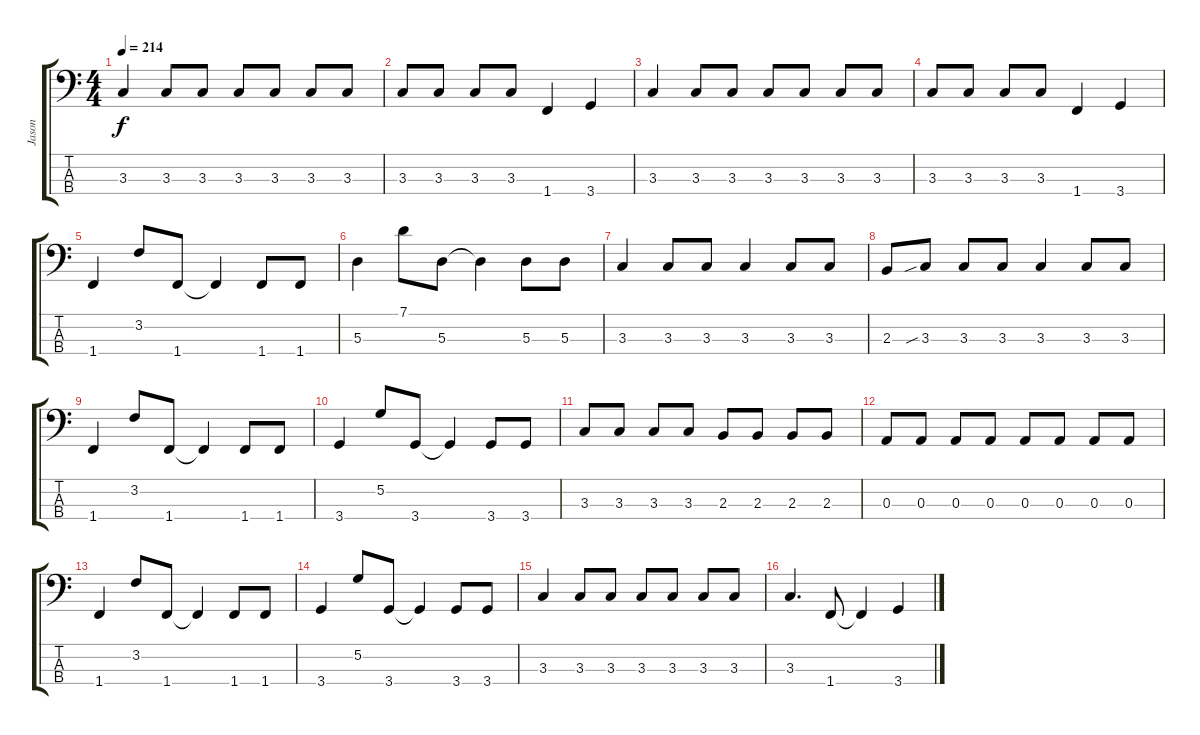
\track ("Jason" "Jason") {instrument electricbassfinger}
\staff {score tabs}
\tuning (G2 D2 A1 E1) {hide}
\ts (4 4)
\tempo 214
\clef f4
\ks c
3.3.4{dy f} 3.3.8 3.3.8 3.3.8 3.3.8 3.3.8 3.3.8 |
3.3.8 3.3.8 3.3.8 3.3.8 1.4.4 3.4.4 |
3.3.4 3.3.8 3.3.8 3.3.8 3.3.8 3.3.8 3.3.8 |
3.3.8 3.3.8 3.3.8 3.3.8 1.4.4 3.4.4 |
1.4.4 3.2.8 1.4.8 1.4{t}.4 1.4.8 1.4.8 |
5.3.4 7.1.8 5.3.8 5.3{t}.4 5.3.8 5.3.8 |
3.3.4 3.3.8 3.3.8 3.3.4 3.3.8 3.3.8 |
2.3.8 3.3{sib}.8 3.3.8 3.3.8 3.3.4 3.3.8 3.3.8 |
1.4.4 3.2.8 1.4.8 1.4{t}.4 1.4.8 1.4.8 |
3.4.4 5.2.8 3.4.8 3.4{t}.4 3.4.8 3.4.8 |
3.3.8 3.3.8 3.3.8 3.3.8 2.3.8 2.3.8 2.3.8 2.3.8 |
0.3.8 0.3.8 0.3.8 0.3.8 0.3.8 0.3.8 0.3.8 0.3.8 |
1.4.4 3.2.8 1.4.8 1.4{t}.4 1.4.8 1.4.8 |
3.4.4 5.2.8 3.4.8 3.4{t}.4 3.4.8 3.4.8 |
3.3.4 3.3.8 3.3.8 3.3.8 3.3.8 3.3.8 3.3.8 |
3.3.4{d} 1.4.8 1.4{t}.4 3.4.4
